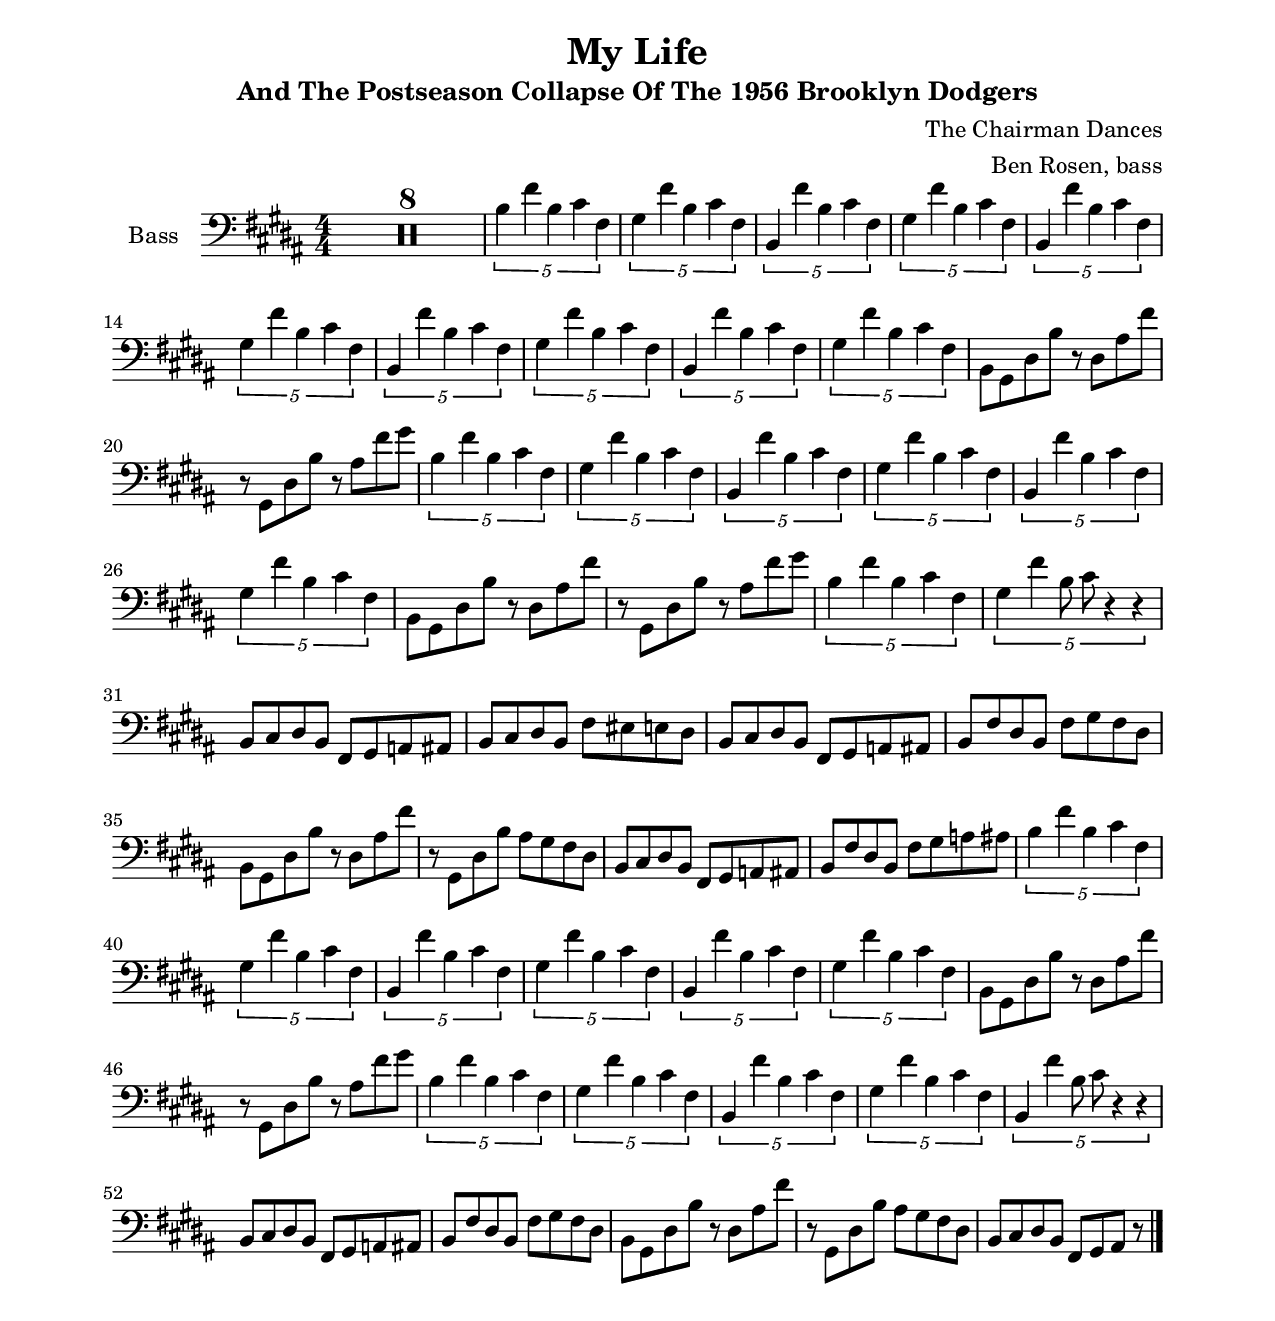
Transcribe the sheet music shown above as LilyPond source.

\version "2.24.1"

\include "settings.ily"

\header {
  title = "My Life"
  subtitle = "And The Postseason Collapse Of The 1956 Brooklyn Dodgers"
  composer = "The Chairman Dances"
  arranger = "Ben Rosen, bass"
}

music = \relative b {
  \clef "bass"
  \key b \major

  | R1 * 8

  | \tuplet 5/4 { b4 fs'4 b,4 cs4 fs,4 }
  | \tuplet 5/4 { gs4 fs'4 b,4 cs4 fs,4 }

  \repeat unfold 4 {
    | \tuplet 5/4 { b,4 fs''4 b,4 cs4 fs,4 }
    | \tuplet 5/4 { gs4 fs'4 b,4 cs4 fs,4 }
  }

  b,8 gs8 ds'8 b'8 r8 ds,8 as'8 fs'8
  r8 gs,,8 ds'8 b'8 r8 as8 fs'8 gs8

  | \tuplet 5/4 { b,4 fs'4 b,4 cs4 fs,4 }
  | \tuplet 5/4 { gs4 fs'4 b,4 cs4 fs,4 }

  \repeat unfold 2 {
    | \tuplet 5/4 { b,4 fs''4 b,4 cs4 fs,4 }
    | \tuplet 5/4 { gs4 fs'4 b,4 cs4 fs,4 }
  }

  | b,8 gs8 ds'8 b'8 r8 ds,8 as'8 fs'8
  | r8 gs,,8 ds'8 b'8 r8 as8 fs'8 gs8

  | \tuplet 5/4 { b,4 fs'4 b,4 cs4 fs,4 }
  | \tuplet 5/4 { gs4 fs'4 b,8 cs8 r4 r4 }

  b,8 cs8 ds8 b8 fs8 gs8 a8 as8
  b8 cs8 ds8 b8 fs'8 es8 e8 ds8
  b8 cs8 ds8 b8 fs8 gs8 a8 as8
  b8 fs'8 ds8 b8 fs'8 gs8 fs8 ds8
  b8 gs8 ds'8 b'8 r8 ds,8 as'8 fs'8
  r8 gs,,8 ds'8 b'8 as8 gs8 fs8 ds8
  b8 cs8 ds8 b8 fs8 gs8 a8 as8
  b8 fs'8 ds8 b8 fs'8 gs8 a8 as8

  | \tuplet 5/4 { b4 fs'4 b,4 cs4 fs,4 }
  | \tuplet 5/4 { gs4 fs'4 b,4 cs4 fs,4 }

  \repeat unfold 2 {
    | \tuplet 5/4 { b,4 fs''4 b,4 cs4 fs,4 }
    | \tuplet 5/4 { gs4 fs'4 b,4 cs4 fs,4 }
  }

  | b,8 gs8 ds'8 b'8 r8 ds,8 as'8 fs'8
  | r8 gs,,8 ds'8 b'8 r8 as8 fs'8 gs8

  | \tuplet 5/4 { b,4 fs'4 b,4 cs4 fs,4 }
  | \tuplet 5/4 { gs4 fs'4 b,4 cs4 fs,4 }
  | \tuplet 5/4 { b,4 fs''4 b,4 cs4 fs,4 }
  | \tuplet 5/4 { gs4 fs'4 b,4 cs4 fs,4 }
  | \tuplet 5/4 { b,4 fs''4 b,8 cs8 r4 r4 }

  | b,8 cs8 ds8 b8 fs8 gs8 a8 as8
  | b8 fs'8 ds8 b8 fs'8 gs8 fs8 ds8
  | b8 gs8 ds'8 b'8 r8 ds,8 as'8 fs'8
  | r8 gs,,8 ds'8 b'8 as8 gs8 fs8 ds8
  | b8 cs8 ds8 b8 fs8 gs8 as8 r8

  \bar "|."
}

\score {
  \new Staff \with {
    instrumentName = "Bass"
    \numericTimeSignature
  } {
    \compressMMRests
    \music
  }
}
